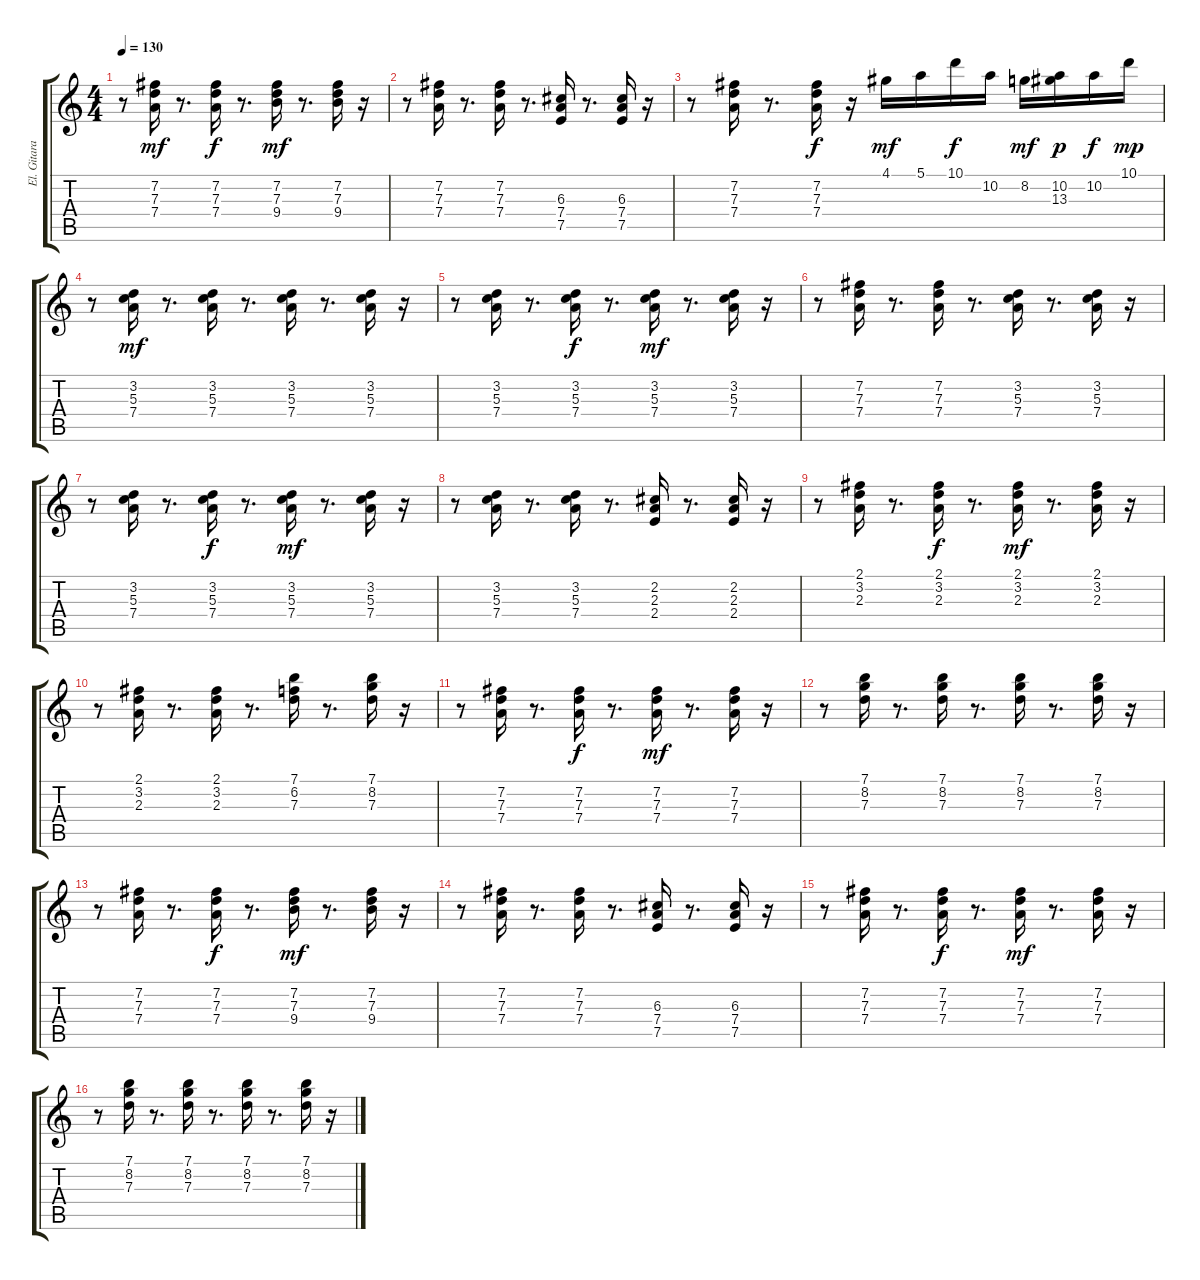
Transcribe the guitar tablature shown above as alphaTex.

\track ("El. Gitara" "El. Gitara") {instrument electricguitarmuted}
\staff {score tabs}
\tuning (E4 B3 G3 D3 A2 E2) {hide}
\ts (4 4)
\tempo 130
\clef g2
\ks c
r.8{dy mf} (7.2 7.3 7.4).16 r.8{d} (7.2 7.3 7.4).16{dy f} r.8{d} (7.2 7.3 9.4).16{dy mf} r.8{d} (7.2 7.3 9.4).16 r.16 |
r.8 (7.2 7.3 7.4).16 r.8{d} (7.2 7.3 7.4).16 r.8{d} (6.3 7.4 7.5).16 r.8{d} (6.3 7.4 7.5).16 r.16 |
r.8 (7.2 7.3 7.4).16 r.8{d} (7.2 7.3 7.4).16{dy f} r.16 4.1.16{dy mf} 5.1.16 10.1.16{dy f} 10.2.16 8.2.16{dy mf} (10.2 13.3).16{dy p} 10.2.16{dy f} 10.1.16{dy mp} |
r.8 (3.2 5.3 7.4).16{dy mf} r.8{d} (3.2 5.3 7.4).16 r.8{d} (3.2 5.3 7.4).16 r.8{d} (3.2 5.3 7.4).16 r.16 |
r.8 (3.2 5.3 7.4).16 r.8{d} (3.2 5.3 7.4).16{dy f} r.8{d} (3.2 5.3 7.4).16{dy mf} r.8{d} (3.2 5.3 7.4).16 r.16 |
r.8 (7.2 7.3 7.4).16 r.8{d} (7.2 7.3 7.4).16 r.8{d} (3.2 5.3 7.4).16 r.8{d} (3.2 5.3 7.4).16 r.16 |
r.8 (3.2 5.3 7.4).16 r.8{d} (3.2 5.3 7.4).16{dy f} r.8{d} (3.2 5.3 7.4).16{dy mf} r.8{d} (3.2 5.3 7.4).16 r.16 |
r.8 (3.2 5.3 7.4).16 r.8{d} (3.2 5.3 7.4).16 r.8{d} (2.2 2.3 2.4).16 r.8{d} (2.2 2.3 2.4).16 r.16 |
r.8 (2.1 3.2 2.3).16 r.8{d} (2.1 3.2 2.3).16{dy f} r.8{d} (2.1 3.2 2.3).16{dy mf} r.8{d} (2.1 3.2 2.3).16 r.16 |
r.8 (2.1 3.2 2.3).16 r.8{d} (2.1 3.2 2.3).16 r.8{d} (7.1 6.2 7.3).16 r.8{d} (7.1 8.2 7.3).16 r.16 |
r.8 (7.2 7.3 7.4).16 r.8{d} (7.2 7.3 7.4).16{dy f} r.8{d} (7.2 7.3 7.4).16{dy mf} r.8{d} (7.2 7.3 7.4).16 r.16 |
r.8 (7.1 8.2 7.3).16 r.8{d} (7.1 8.2 7.3).16 r.8{d} (7.1 8.2 7.3).16 r.8{d} (7.1 8.2 7.3).16 r.16 |
r.8 (7.2 7.3 7.4).16 r.8{d} (7.2 7.3 7.4).16{dy f} r.8{d} (7.2 7.3 9.4).16{dy mf} r.8{d} (7.2 7.3 9.4).16 r.16 |
r.8 (7.2 7.3 7.4).16 r.8{d} (7.2 7.3 7.4).16 r.8{d} (6.3 7.4 7.5).16 r.8{d} (6.3 7.4 7.5).16 r.16 |
r.8 (7.2 7.3 7.4).16 r.8{d} (7.2 7.3 7.4).16{dy f} r.8{d} (7.2 7.3 7.4).16{dy mf} r.8{d} (7.2 7.3 7.4).16 r.16 |
r.8 (7.1 8.2 7.3).16 r.8{d} (7.1 8.2 7.3).16 r.8{d} (7.1 8.2 7.3).16 r.8{d} (7.1 8.2 7.3).16 r.16
